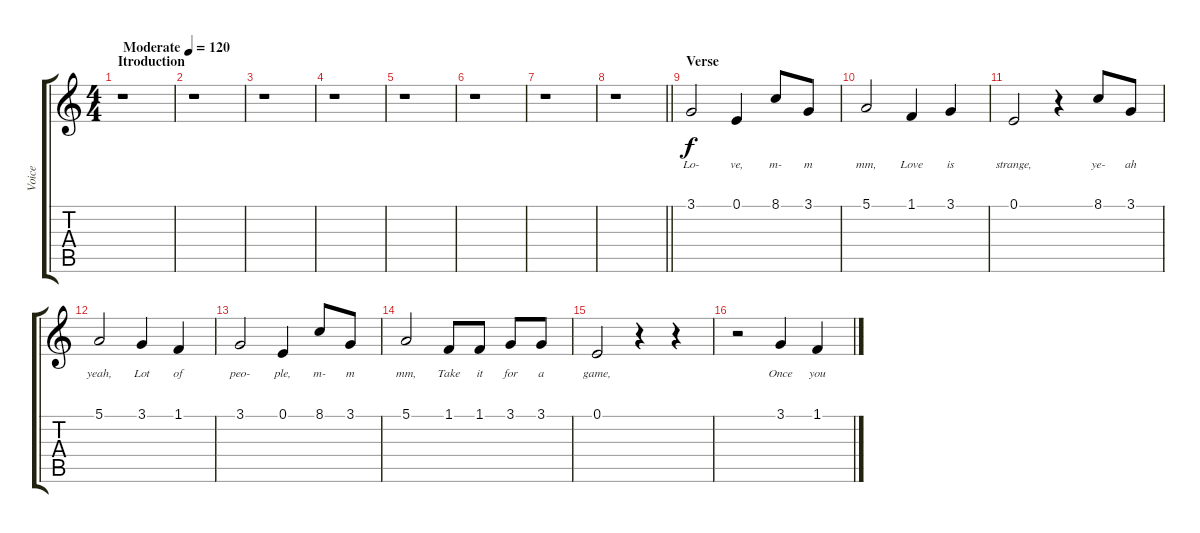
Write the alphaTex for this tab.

\track ("Voice" "Voice") {instrument altosax}
\staff {score tabs}
\tuning (E4 B3 G3 D3 A2 E2) {hide}
\ts (4 4)
\section ("" "Itroduction")
\tempo (120 "Moderate")
\clef g2
\ks c
r.1{dy f instrument altosax} |
r.1 |
r.1 |
r.1 |
r.1 |
r.1 |
r.1 |
\barLineRight lightlight
r.1 |
\section ("" "Verse")
3.1.2{lyrics (0 "Lo-") lyrics (1 "") lyrics (2 "") lyrics (3 "") lyrics (4 "")} 0.1.4{lyrics (0 "ve,") lyrics (1 "") lyrics (2 "") lyrics (3 "") lyrics (4 "")} 8.1.8{lyrics (0 "m-") lyrics (1 "") lyrics (2 "") lyrics (3 "") lyrics (4 "")} 3.1.8{lyrics (0 "m") lyrics (1 "") lyrics (2 "") lyrics (3 "") lyrics (4 "")} |
5.1.2{lyrics (0 "mm,") lyrics (1 "") lyrics (2 "") lyrics (3 "") lyrics (4 "")} 1.1.4{lyrics (0 "Love") lyrics (1 "") lyrics (2 "") lyrics (3 "") lyrics (4 "")} 3.1.4{lyrics (0 "is") lyrics (1 "") lyrics (2 "") lyrics (3 "") lyrics (4 "")} |
0.1.2{lyrics (0 "strange,") lyrics (1 "") lyrics (2 "") lyrics (3 "") lyrics (4 "")} r.4 8.1.8{lyrics (0 "ye-") lyrics (1 "") lyrics (2 "") lyrics (3 "") lyrics (4 "")} 3.1.8{lyrics (0 "ah") lyrics (1 "") lyrics (2 "") lyrics (3 "") lyrics (4 "")} |
5.1.2{lyrics (0 "yeah,") lyrics (1 "") lyrics (2 "") lyrics (3 "") lyrics (4 "")} 3.1.4{lyrics (0 "Lot") lyrics (1 "") lyrics (2 "") lyrics (3 "") lyrics (4 "")} 1.1.4{lyrics (0 "of") lyrics (1 "") lyrics (2 "") lyrics (3 "") lyrics (4 "")} |
3.1.2{lyrics (0 "peo-") lyrics (1 "") lyrics (2 "") lyrics (3 "") lyrics (4 "")} 0.1.4{lyrics (0 "ple,") lyrics (1 "") lyrics (2 "") lyrics (3 "") lyrics (4 "")} 8.1.8{lyrics (0 "m-") lyrics (1 "") lyrics (2 "") lyrics (3 "") lyrics (4 "")} 3.1.8{lyrics (0 "m") lyrics (1 "") lyrics (2 "") lyrics (3 "") lyrics (4 "")} |
5.1.2{lyrics (0 "mm,") lyrics (1 "") lyrics (2 "") lyrics (3 "") lyrics (4 "")} 1.1.8{lyrics (0 "Take") lyrics (1 "") lyrics (2 "") lyrics (3 "") lyrics (4 "")} 1.1.8{lyrics (0 "it") lyrics (1 "") lyrics (2 "") lyrics (3 "") lyrics (4 "")} 3.1.8{lyrics (0 "for") lyrics (1 "") lyrics (2 "") lyrics (3 "") lyrics (4 "")} 3.1.8{lyrics (0 "a") lyrics (1 "") lyrics (2 "") lyrics (3 "") lyrics (4 "")} |
0.1.2{lyrics (0 "game,") lyrics (1 "") lyrics (2 "") lyrics (3 "") lyrics (4 "")} r.4 r.4 |
r.2 3.1.4{lyrics (0 "Once") lyrics (1 "") lyrics (2 "") lyrics (3 "") lyrics (4 "")} 1.1.4{lyrics (0 "you") lyrics (1 "") lyrics (2 "") lyrics (3 "") lyrics (4 "")}
